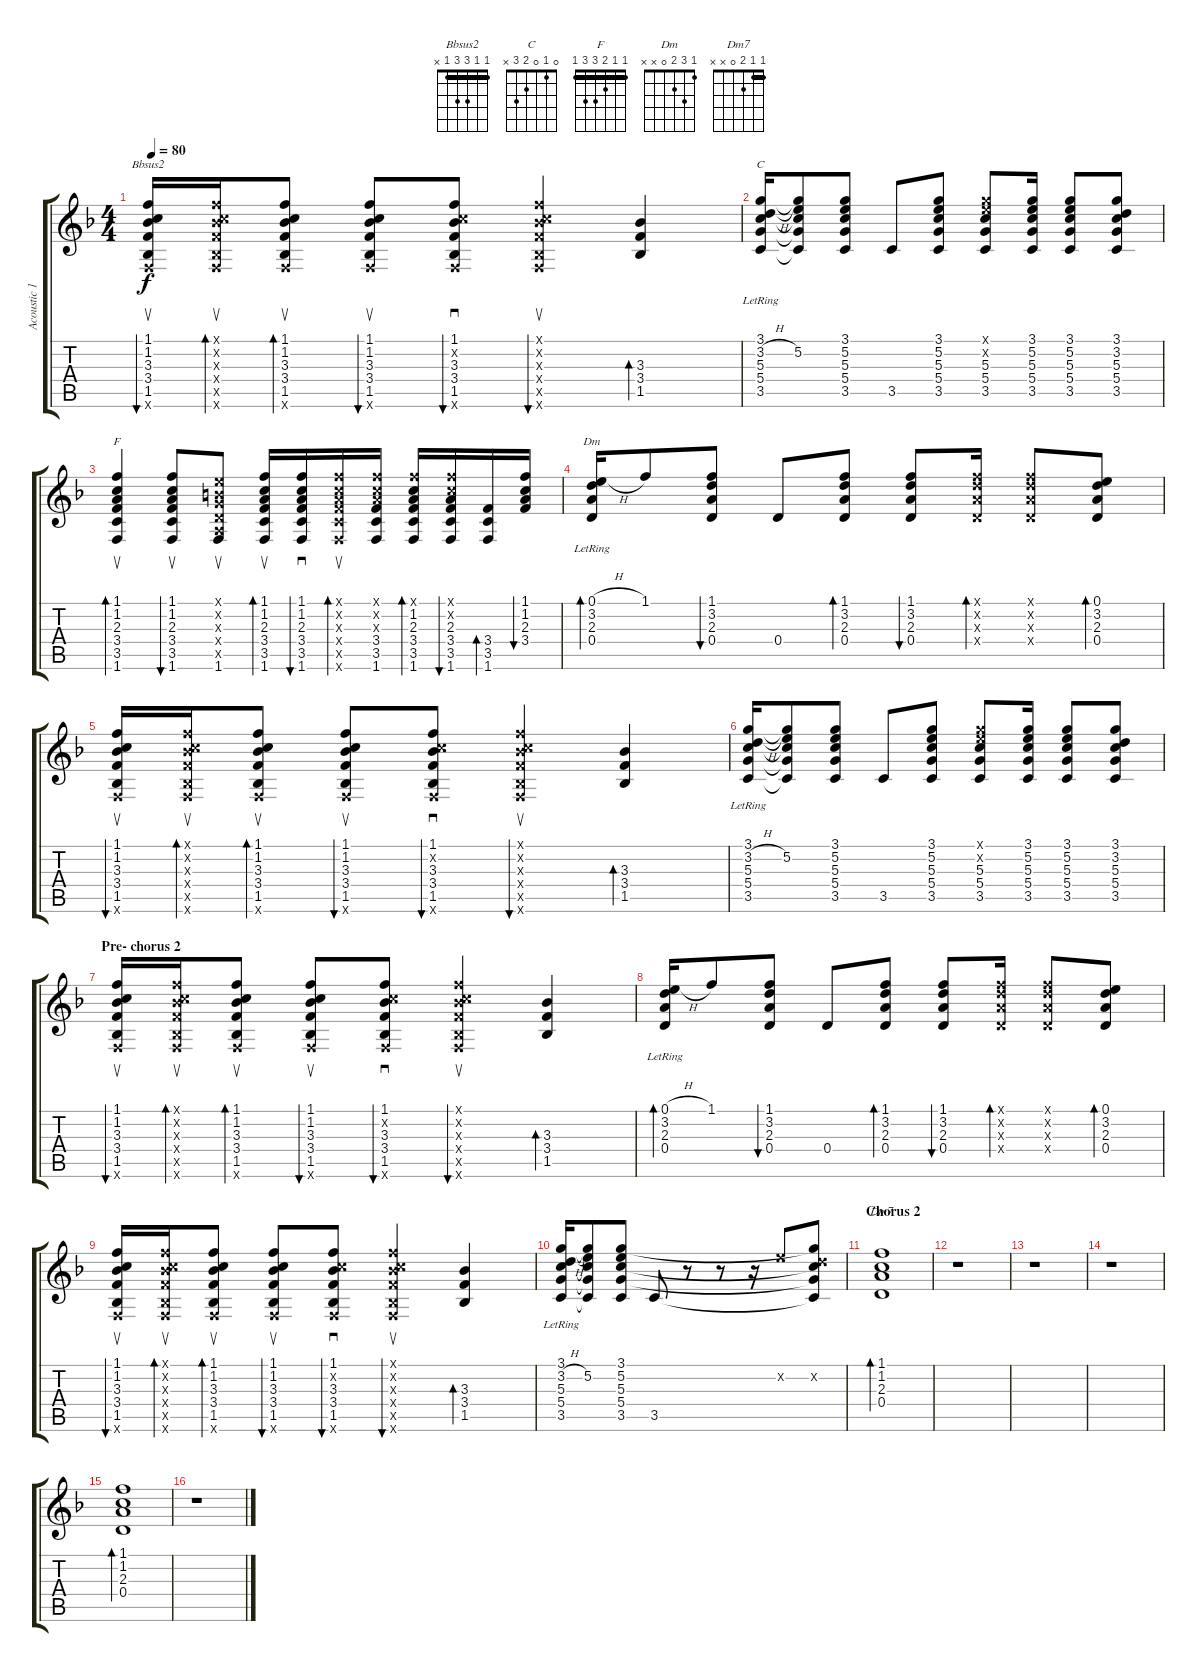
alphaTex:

\track ("Acoustic 1" "Acoustic 1") {instrument acousticguitarnylon}
\staff {score tabs}
\tuning (E4 B3 G3 D3 A2 E2) {hide}
\chord ("Bbsus2" 1 1 3 3 1 x) {barre 1}
\chord ("C" 0 1 0 2 3 x)
\chord ("F" 1 1 2 3 3 1) {barre 1}
\chord ("Dm" 1 3 2 0 x x)
\chord ("Dm7" 1 1 2 0 x x) {barre 1}
\ts (4 4)
\tempo 80
\clef g2
\ks dminor
(1.1 1.2 3.3 3.4 1.5 1.6{x}).16{su bu 30 ch "Bbsus2" dy f} (1.1{x} 1.2{x} 3.3{x} 3.4{x} 1.5{x} 1.6{x}).16{su bd 30} (1.1 1.2 3.3 3.4 1.5 1.6{x}).8{su bd 30} (1.1 1.2 3.3 3.4 1.5 1.6{x}).8{su bu 30} (1.1 1.2{x} 3.3 3.4 1.5 1.6{x}).8{sd bu 30} (1.1{x} 1.2{x} 3.3{x} 3.4{x} 1.5{x} 1.6{x}).4{su bu 30} (3.3 3.4 1.5).4{bd 30} |
(3.1 3.2{h} 5.3{lr} 5.4 3.5).16{ch "C"} (3.1{t} 5.2 5.3{t} 5.4{t} 3.5{t}).8 (3.1 5.2 5.3 5.4 3.5).8 3.5.8 (3.1 5.2 5.3 5.4 3.5).8 (3.1{x} 5.2{x} 5.3 5.4 3.5).8 (3.1 5.2 5.3 5.4 3.5).16 (3.1 5.2 5.3 5.4 3.5).8 (3.1 3.2 5.3 5.4 3.5).8 |
(1.1 1.2 2.3 3.4 3.5 1.6).4{su bd 60 ch "F"} (1.1 1.2 2.3 3.4 3.5 1.6).8{su bu 60} (0.1{x} 0.2{x} 0.3{x} 0.4{x} 0.5{x} 1.6).8{su} (1.1 1.2 2.3 3.4 3.5 1.6).16{su bd 30} (1.1 1.2 2.3 3.4 3.5 1.6).16{sd bu 30} (1.1{x} 1.2{x} 2.3{x} 3.4{x} 3.5{x} 1.6{x}).16{su bd 30} (1.1{x} 1.2{x} 2.3{x} 3.4 3.5 1.6).16 (1.1{x} 1.2 2.3 3.4 3.5 1.6).16{bd 30} (1.1{x} 1.2{x} 2.3 3.4 3.5 1.6).16{bu 30} (3.4 3.5 1.6).16{bd 30} (1.1 1.2 2.3 3.4).16{bu 30} |
(0.1{h} 3.2{lr} 2.3{lr} 0.4{lr}).16{bd 30 ch "Dm"} 1.1.8 (1.1 3.2 2.3 0.4).8{bu 30} 0.4.8 (1.1 3.2 2.3 0.4).8{bd 30} (1.1 3.2 2.3 0.4).8{bu 30} (1.1{x} 3.2{x} 2.3{x} 0.4{x}).16{bd 30} (1.1{x} 3.2{x} 2.3{x} 0.4{x}).8 (0.1 3.2 2.3 0.4).8{bd 30} |
(1.1 1.2 3.3 3.4 1.5 1.6{x}).16{su bu 30} (1.1{x} 1.2{x} 3.3{x} 3.4{x} 1.5{x} 1.6{x}).16{su bd 30} (1.1 1.2 3.3 3.4 1.5 1.6{x}).8{su bd 30} (1.1 1.2 3.3 3.4 1.5 1.6{x}).8{su bu 30} (1.1 1.2{x} 3.3 3.4 1.5 1.6{x}).8{sd bu 30} (1.1{x} 1.2{x} 3.3{x} 3.4{x} 1.5{x} 1.6{x}).4{su bu 30} (3.3 3.4 1.5).4{bd 30} |
(3.1 3.2{h} 5.3{lr} 5.4 3.5).16 (3.1{t} 5.2 5.3{t} 5.4{t} 3.5{t}).8 (3.1 5.2 5.3 5.4 3.5).8 3.5.8 (3.1 5.2 5.3 5.4 3.5).8 (3.1{x} 5.2{x} 5.3 5.4 3.5).8 (3.1 5.2 5.3 5.4 3.5).16 (3.1 5.2 5.3 5.4 3.5).8 (3.1 3.2 5.3 5.4 3.5).8 |
\section ("" "Pre- chorus 2")
(1.1 1.2 3.3 3.4 1.5 1.6{x}).16{su bu 30} (1.1{x} 1.2{x} 3.3{x} 3.4{x} 1.5{x} 1.6{x}).16{su bd 30} (1.1 1.2 3.3 3.4 1.5 1.6{x}).8{su bd 30} (1.1 1.2 3.3 3.4 1.5 1.6{x}).8{su bu 30} (1.1 1.2{x} 3.3 3.4 1.5 1.6{x}).8{sd bu 30} (1.1{x} 1.2{x} 3.3{x} 3.4{x} 1.5{x} 1.6{x}).4{su bu 30} (3.3 3.4 1.5).4{bd 30} |
(0.1{h} 3.2{lr} 2.3{lr} 0.4{lr}).16{bd 30} 1.1.8 (1.1 3.2 2.3 0.4).8{bu 30} 0.4.8 (1.1 3.2 2.3 0.4).8{bd 30} (1.1 3.2 2.3 0.4).8{bu 30} (1.1{x} 3.2{x} 2.3{x} 0.4{x}).16{bd 30} (1.1{x} 3.2{x} 2.3{x} 0.4{x}).8 (0.1 3.2 2.3 0.4).8{bd 30} |
(1.1 1.2 3.3 3.4 1.5 1.6{x}).16{su bu 30} (1.1{x} 1.2{x} 3.3{x} 3.4{x} 1.5{x} 1.6{x}).16{su bd 30} (1.1 1.2 3.3 3.4 1.5 1.6{x}).8{su bd 30} (1.1 1.2 3.3 3.4 1.5 1.6{x}).8{su bu 30} (1.1 1.2{x} 3.3 3.4 1.5 1.6{x}).8{sd bu 30} (1.1{x} 1.2{x} 3.3{x} 3.4{x} 1.5{x} 1.6{x}).4{su bu 30} (3.3 3.4 1.5).4{bd 30} |
(3.1 3.2{h} 5.3{lr} 5.4 3.5).16 (3.1{t} 5.2 5.3{t} 5.4{t} 3.5{t}).8 (3.1 5.2 5.3 5.4 3.5).8 3.5.8 r.8 r.8 r.16 5.2{x}.8 (3.1{t} 3.2{x} 5.3{t} 5.4{t} 3.5{t}).8 |
\section ("" "Chorus 2")
(1.1 1.2 2.3 0.4).1{bd 480 ch "Dm7"} |
r.1 |
r.1 |
r.1 |
(1.1 1.2 2.3 0.4).1{bd 480} |
r.1
